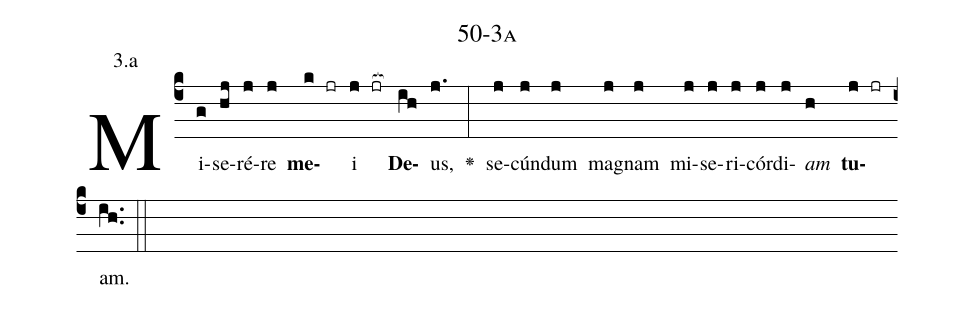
name: 50-3a;
annotation: 3.a;
%%
(c4)Mi(g)se(hj)ré(j)re(j) <b>me</b>(k jr)i(j jr[ocb:1{]) <b>De</b>(ih[ocb:0}])us,(j.) <v>\greheightstar</v>(:) se(j)cún(j)dum(j) ma(j)gnam(j) mi(j)se(j)ri(j)cór(j)di(j)<i>am</i>(h) <b>tu</b>(j jr)am.(ih..) (::)


%E(j) u(j) o(j) u(h) a(j) e.(ih..) (::)
